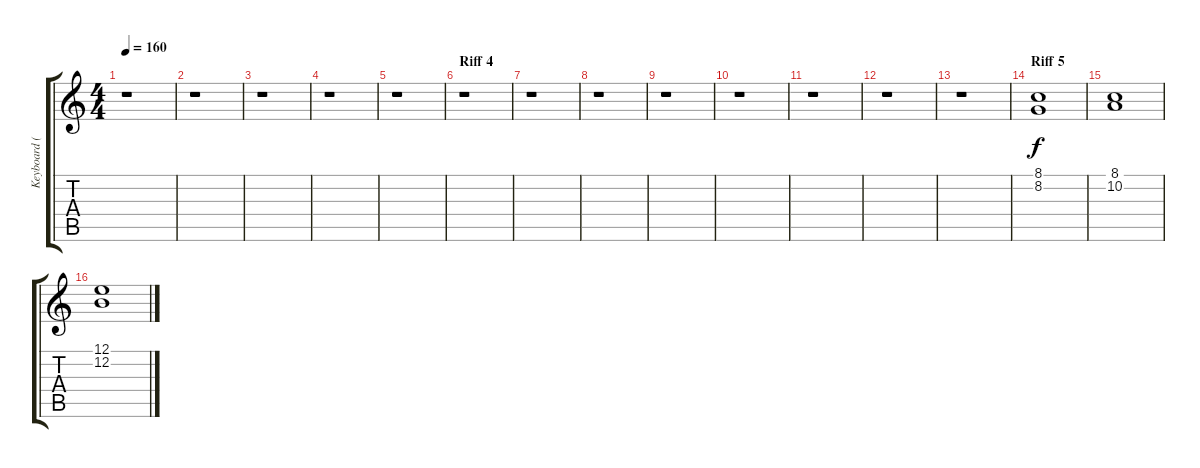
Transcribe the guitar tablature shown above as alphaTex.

\track ("Keyboard (Bells)" "Keyboard (") {instrument tubularbells}
\staff {score tabs}
\tuning (E4 B3 G3 D3 A2 E2) {hide}
\ts (4 4)
\tempo 160
\clef g2
\ks c
r.1{dy f} |
r.1 |
r.1 |
r.1 |
r.1 |
\section ("" "Riff 4")
r.1 |
r.1 |
r.1 |
r.1 |
r.1 |
r.1 |
r.1 |
r.1 |
\section ("" "Riff 5")
(8.1 8.2).1 |
(8.1 10.2).1 |
(12.1 12.2).1
